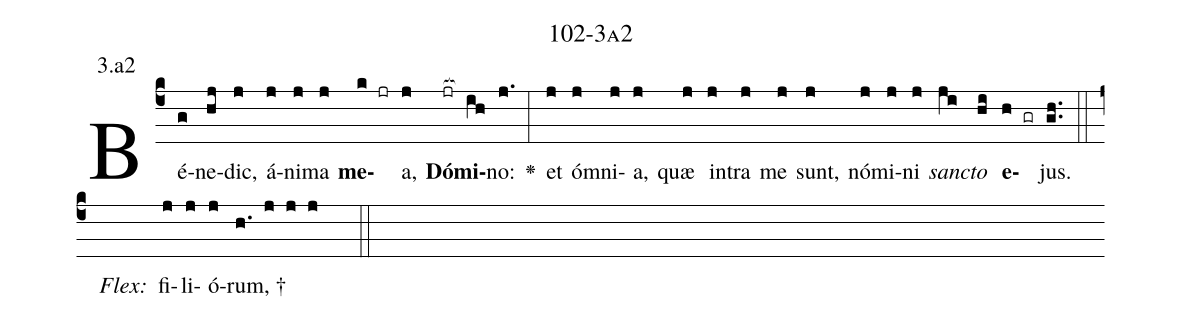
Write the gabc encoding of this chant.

name: 102-3a2;
annotation: 3.a2;
%%
(c4)Bé(g)ne(hj)dic,(j) á(j)ni(j)ma(j) <b>me</b>(k jr)a,(j) <b>Dó</b>(jr[ocb:1{])<b>mi</b>(ih[ocb:0}])no:(j.) <v>\greheightstar</v>(:) et(j) óm(j)ni(j)a,(j) quæ(j) in(j)tra(j) me(j) sunt,(j) nó(j)mi(j)ni(j) <i>sanc</i>(ji)<i>to</i>(hi) <b>e</b>(h gr)jus.(gh..) (::)
<i>Flex:</i>()  fi(j)li(j)ó(j)rum, †(h. j j j  ::)

%E(j) u(j) o(ji) u(hi) a(h) e.(gh..) (::)
